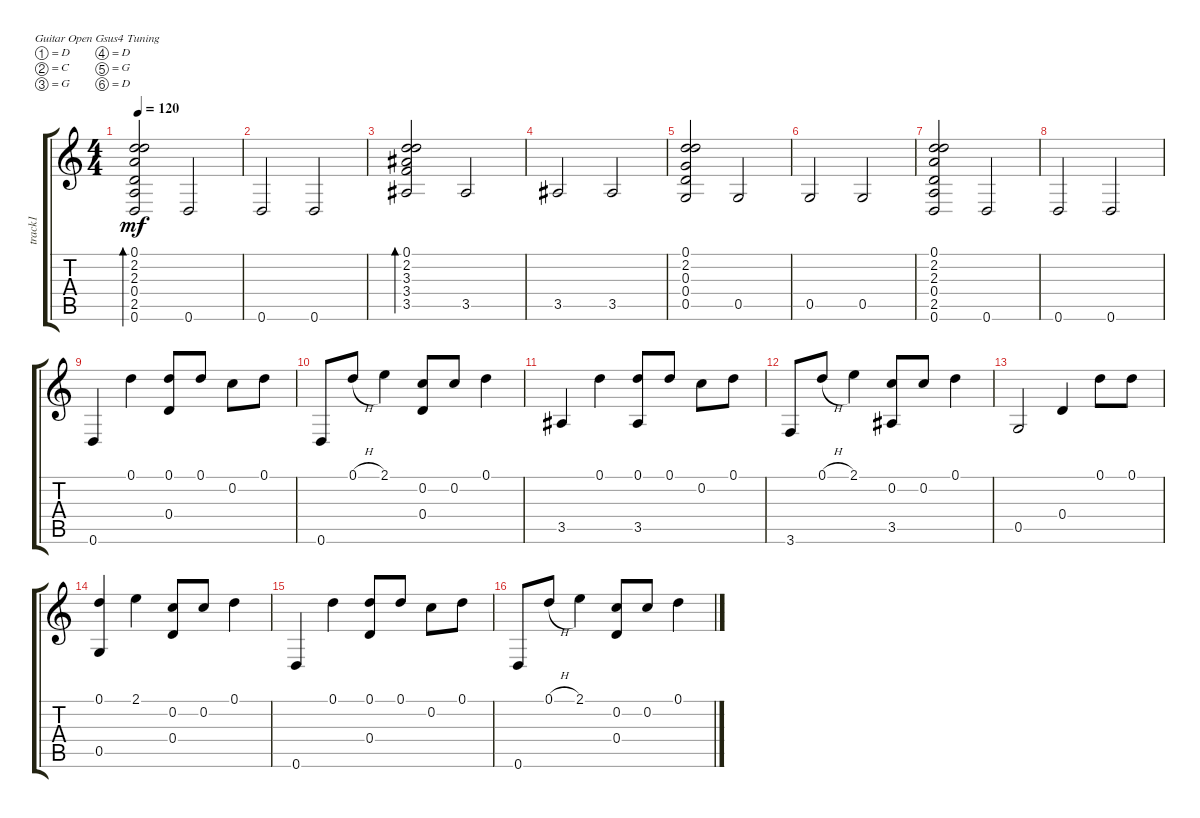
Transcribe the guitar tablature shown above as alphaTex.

\defaultSystemsLayout 4
\track ("SteelGuitar" "track1") {instrument acousticguitarsteel}
\staff {score tabs}
\tuning (D4 C4 G3 D3 G2 D2)
\ts (4 4)
\tempo 120
\clef g2
\ks c
(0.6 2.5 0.4 2.3 2.2 0.1).2{bd 240 dy mf instrument acousticguitarsteel} 0.6.2 |
0.6.2 0.6.2 |
(3.4 3.3 2.2 0.1 3.5).2{bd 240} 3.5.2 |
3.5.2 3.5.2 |
(0.5 0.4 0.3 2.2 0.1).2 0.5.2 |
0.5.2 0.5.2 |
(0.6 2.5 0.4 2.3 2.2 0.1).2 0.6.2 |
0.6.2 0.6.2 |
0.6.4 0.1.4 (0.4 0.1).8 0.1.8 0.2.8 0.1.8 |
0.6.8 0.1{h}.8 2.1.4 (0.4 0.2).8 0.2.8 0.1.4 |
3.5.4 0.1.4 (3.5 0.1).8 0.1.8 0.2.8 0.1.8 |
3.6.8 0.1{h}.8 2.1.4 (0.2 3.5).8 0.2.8 0.1.4 |
0.5.2 0.4.4 0.1.8 0.1.8 |
(0.5 0.1).4 2.1.4 (0.4 0.2).8 0.2.8 0.1.4 |
0.6.4 0.1.4 (0.4 0.1).8 0.1.8 0.2.8 0.1.8 |
0.6.8 0.1{h}.8 2.1.4 (0.4 0.2).8 0.2.8 0.1.4
